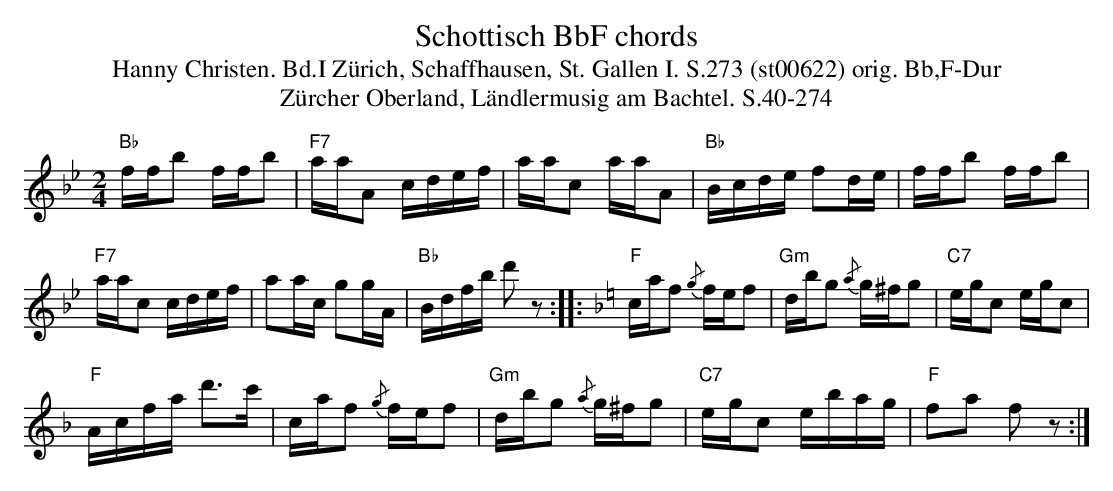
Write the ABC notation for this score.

X:1
T: Schottisch BbF chords
T:Hanny Christen. Bd.I Zürich, Schaffhausen, St. Gallen I. S.273 (st00622) orig. Bb,F-Dur
T: Z\"urcher Oberland, L\"andlermusig am Bachtel. S.40-274
M:2/4
L:1/16
K:Bb %%MIDI gchordon
"Bb"ffb2 ffb2 | "F7"aaA2 cdef | aac2 aaA2 | "Bb"Bcde f2de | ffb2 ffb2 |
"F7"aac2 cdef | a2ac g2gA | "Bb"Bdfb d'2z2 :: [K:F] "F"caf2 {/g}fef2 |  "Gm"dbg2 {/a}g^fg2 | "C7"egc2 egc2 |
"F"Acfa d'3c' | caf2 {/g}fef2 | "Gm"dbg2 {/a}g^fg2 | "C7"egc2 ebag | "F"f2a2 f2z2 :|
